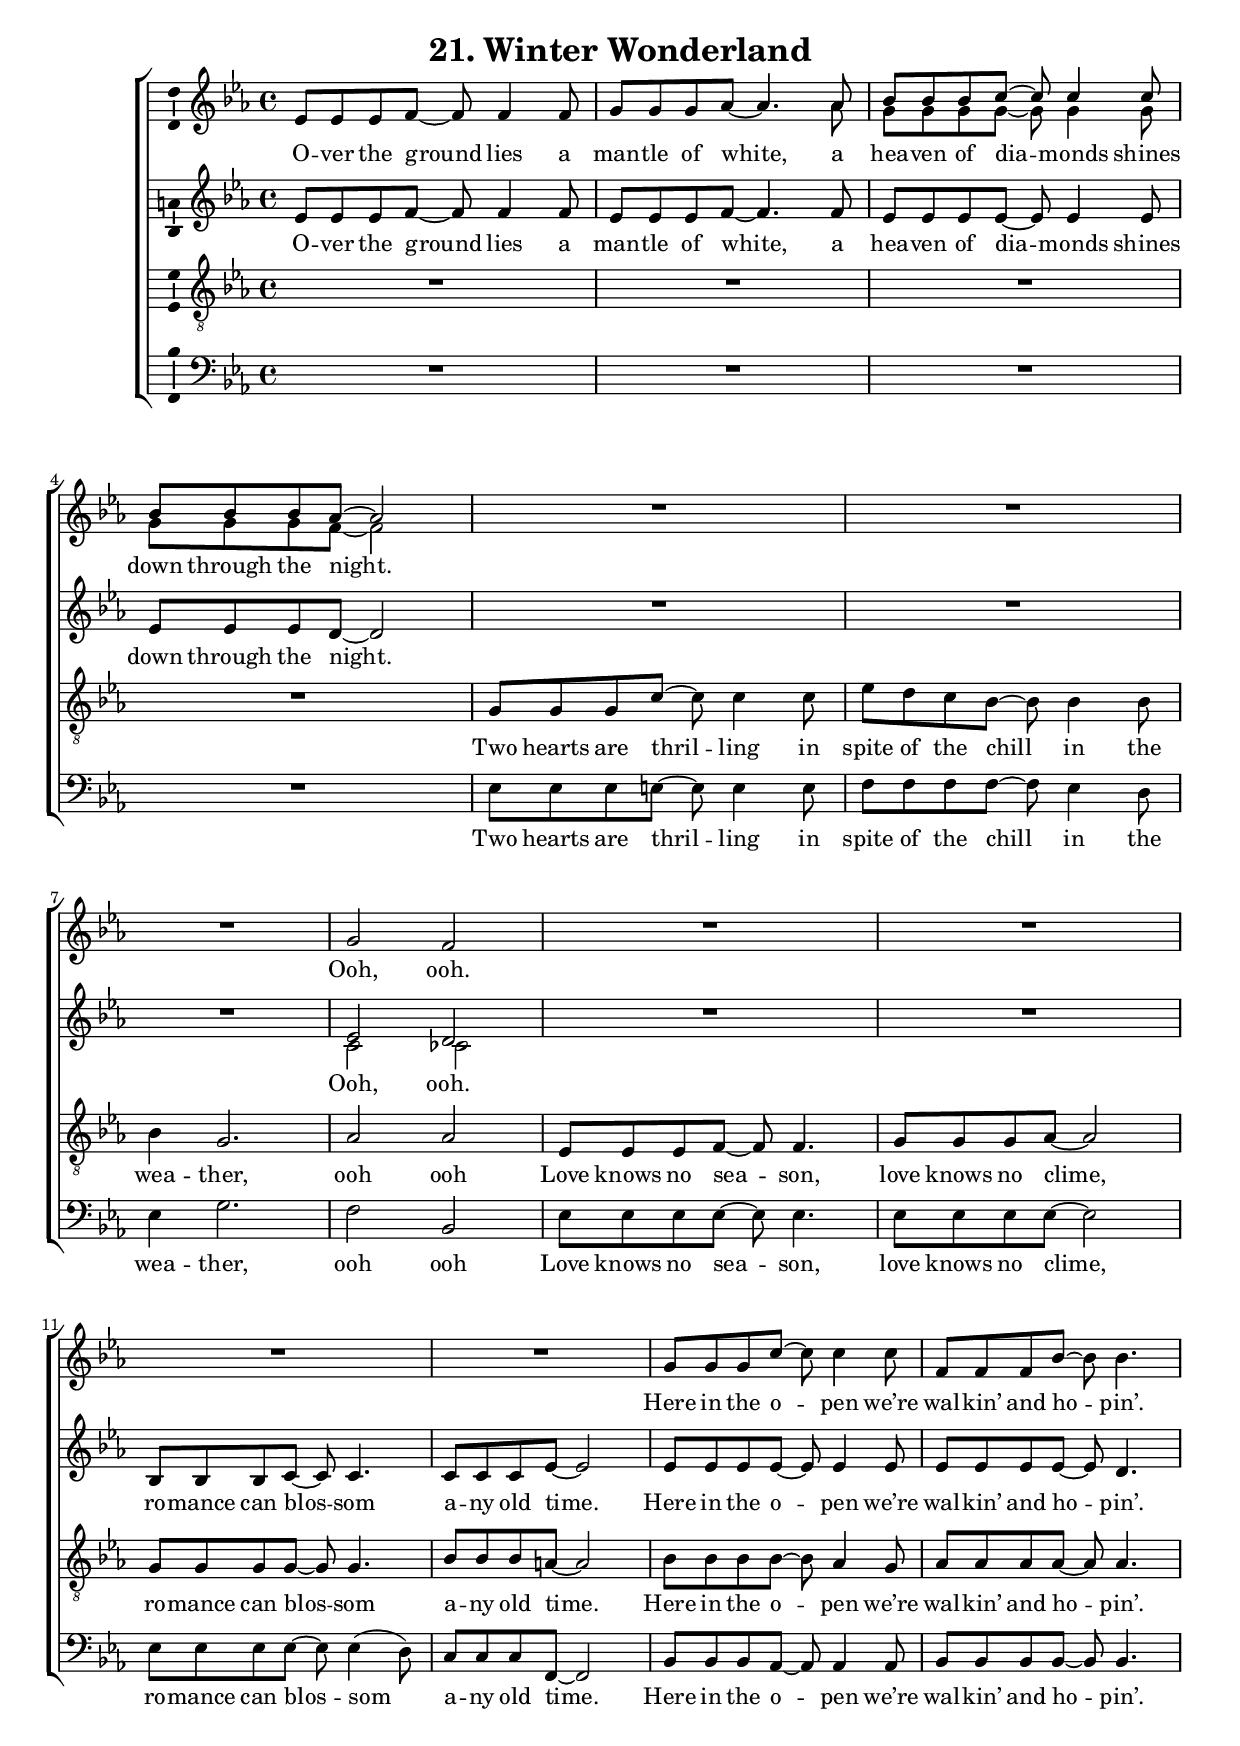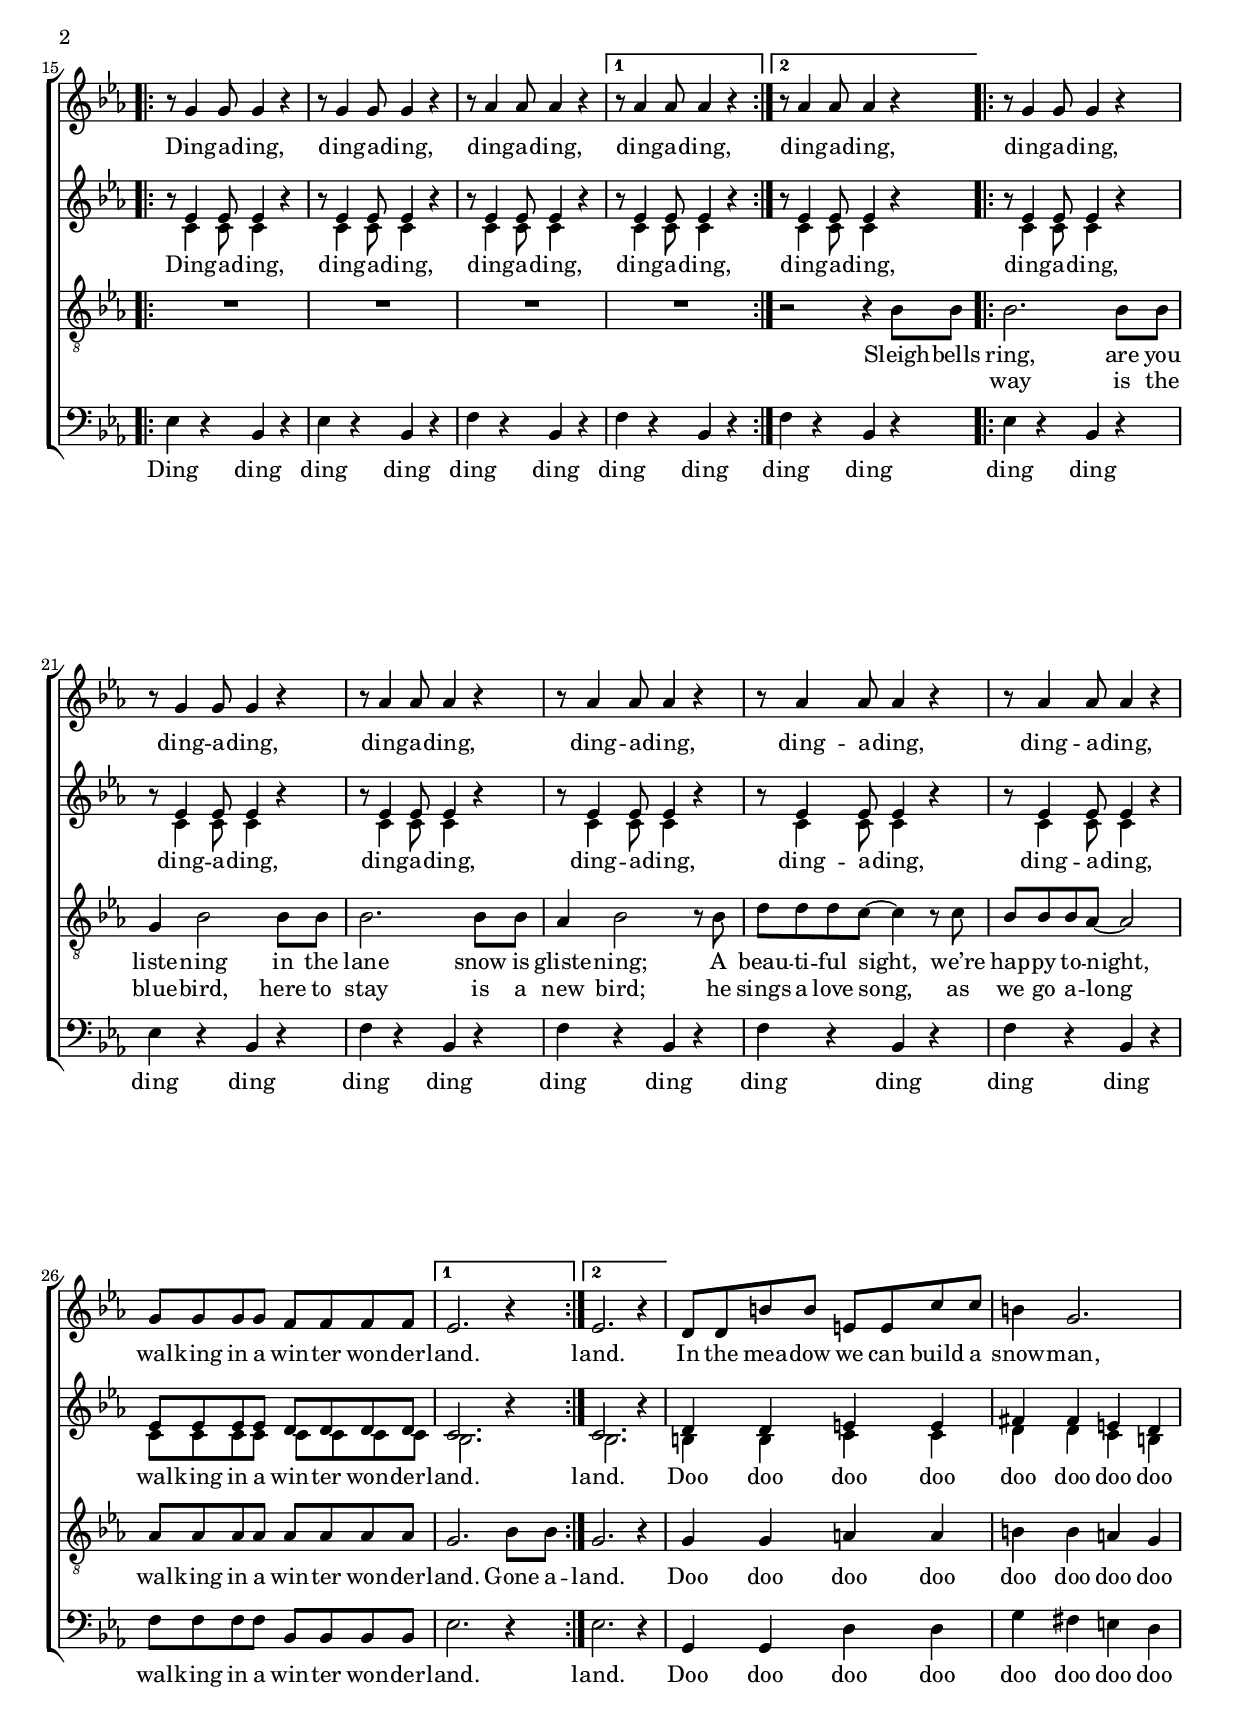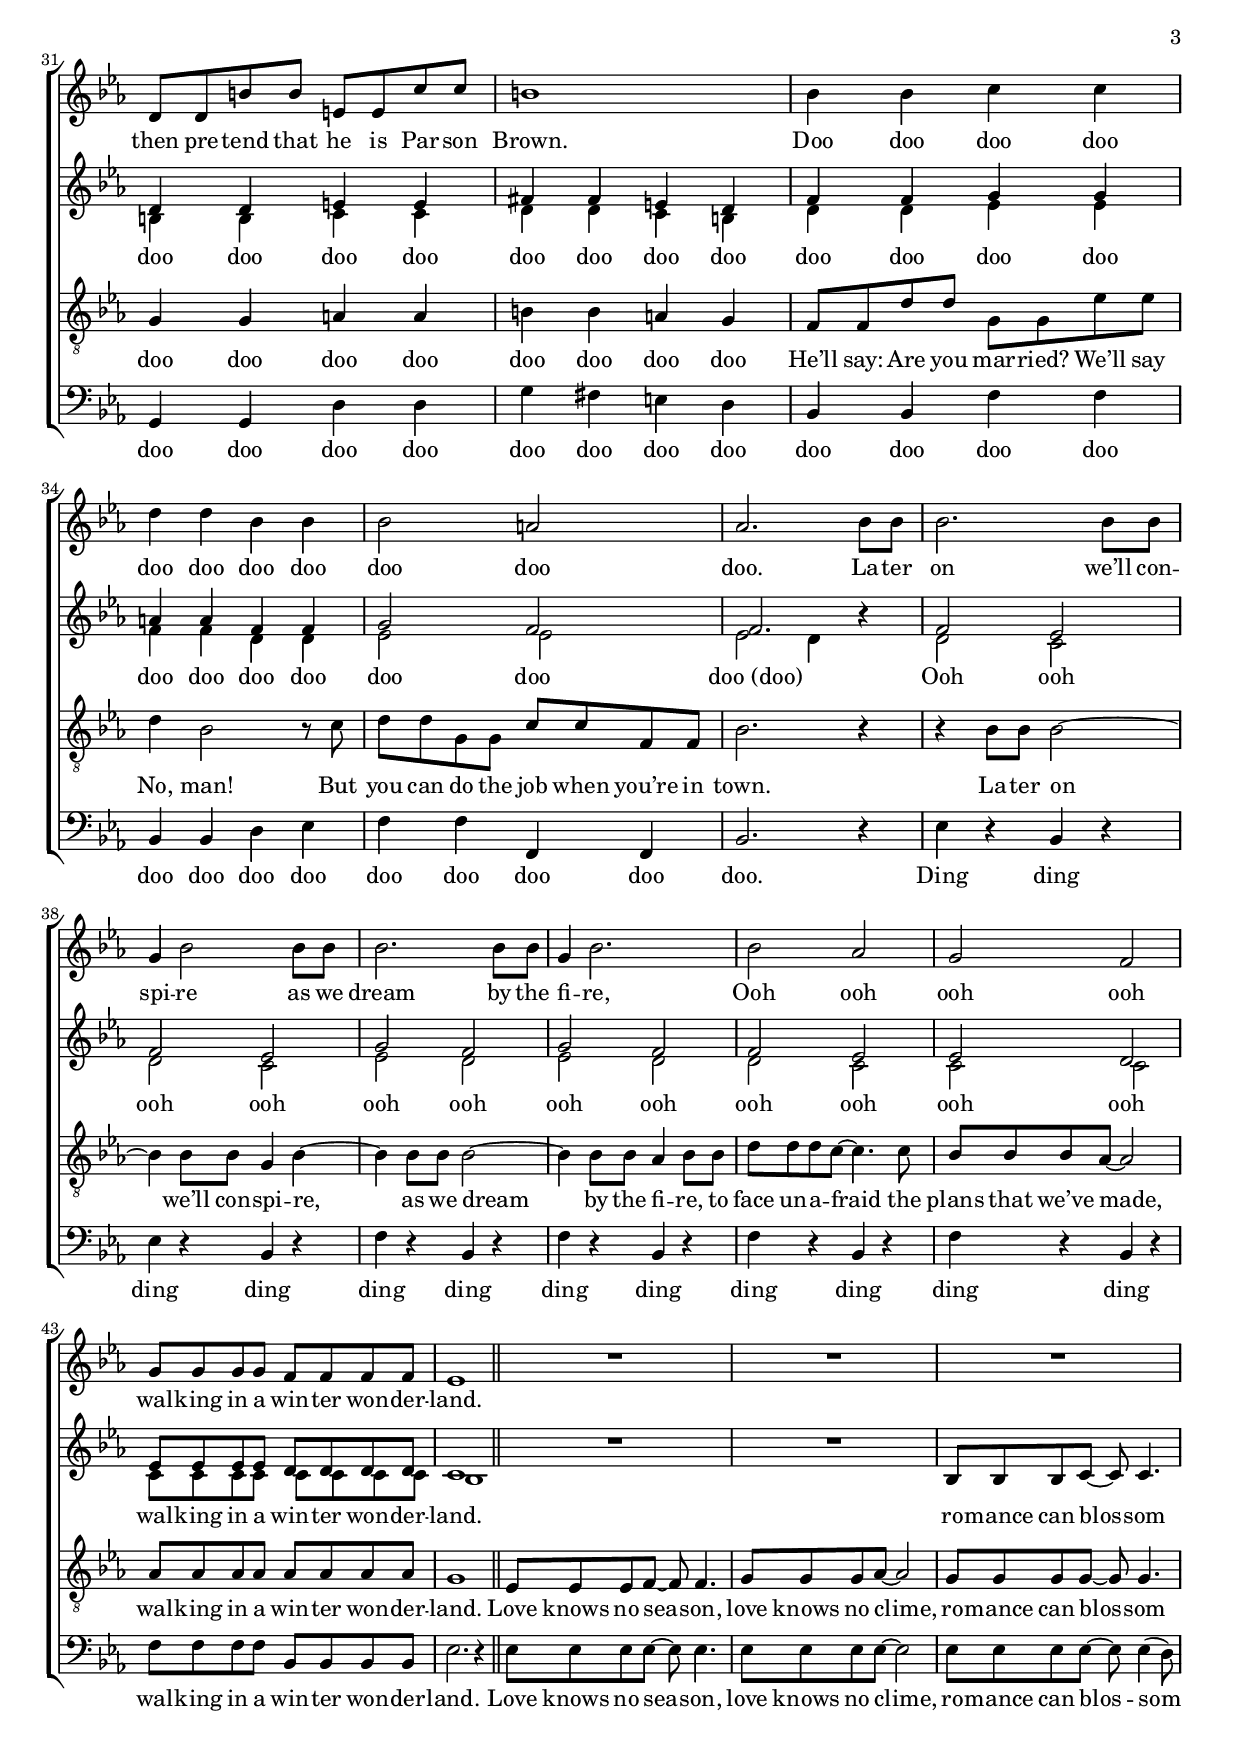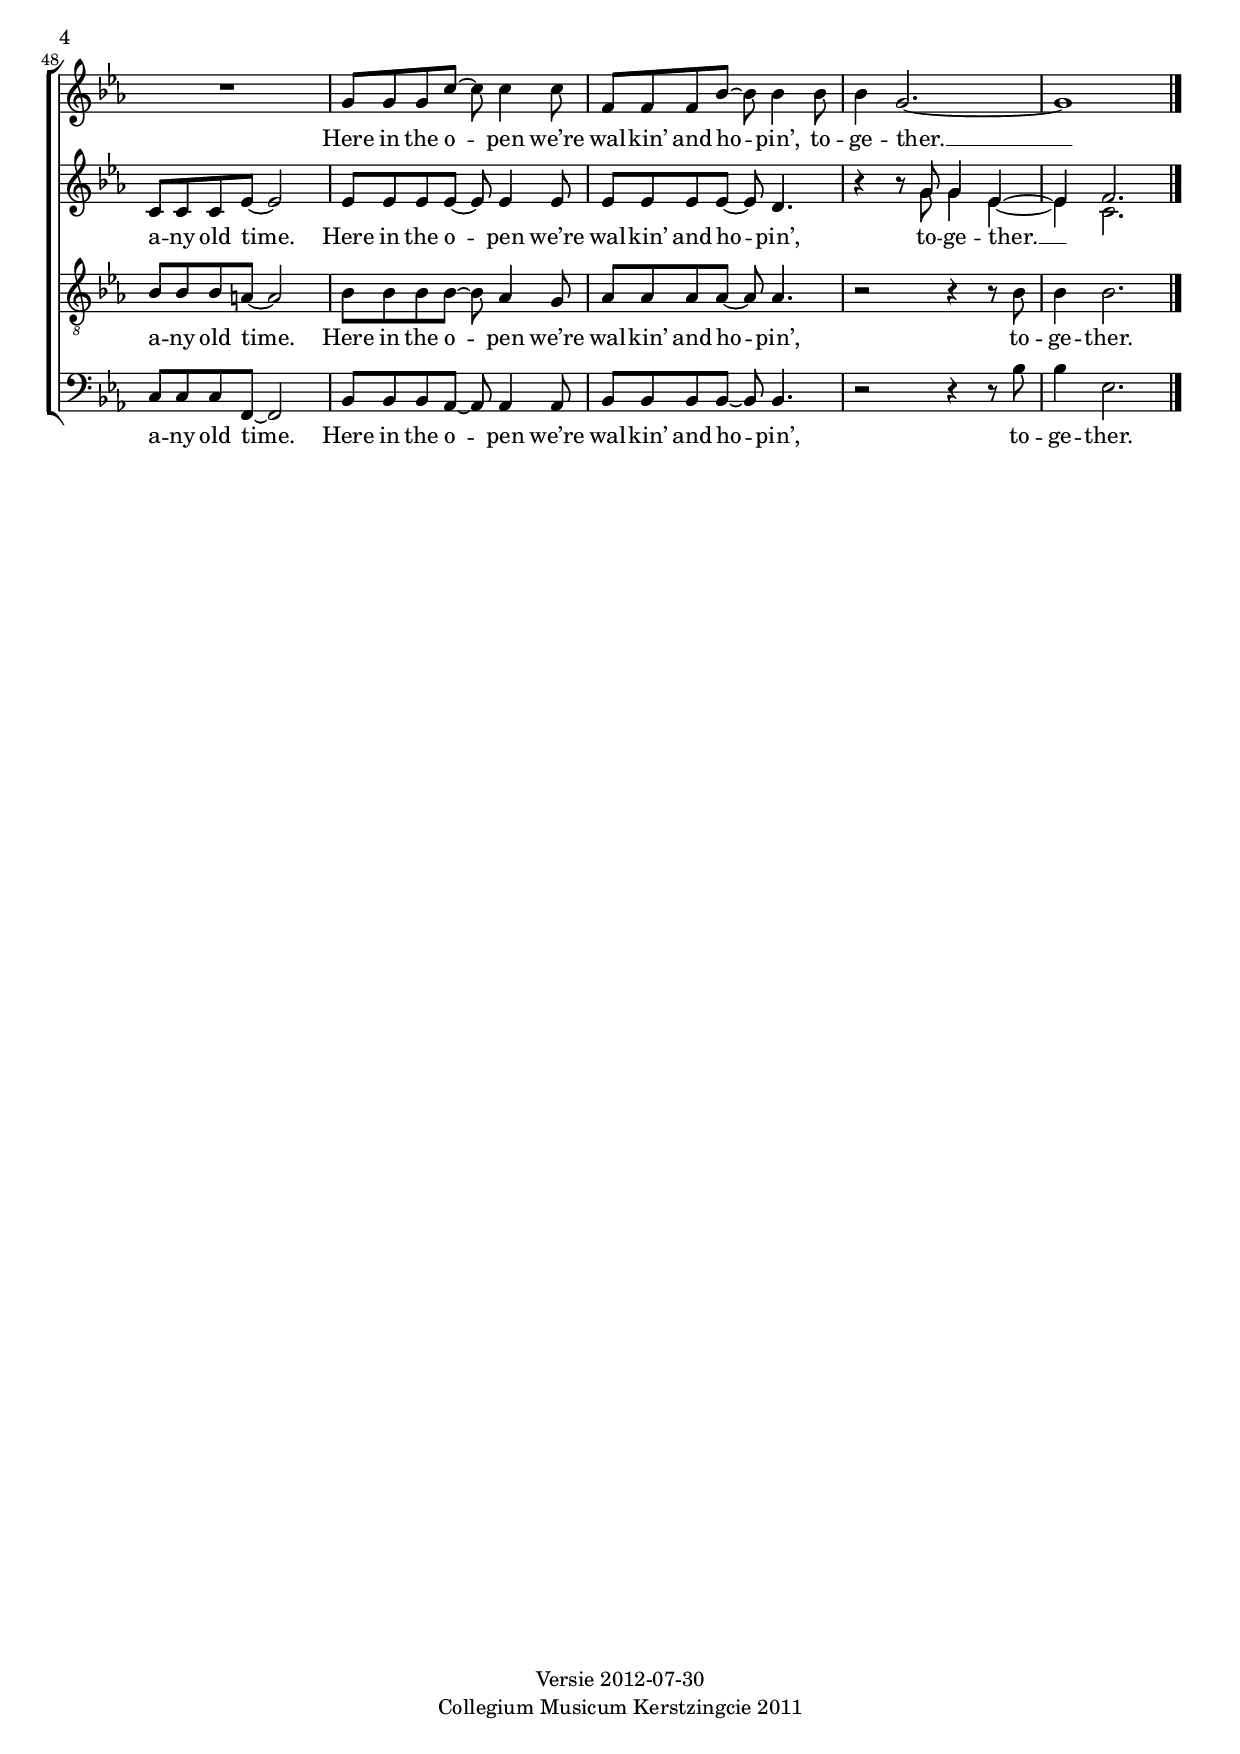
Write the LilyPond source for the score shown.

% vim: set fileformat=dos:
\version "2.12.3"

% FIXME one with global-staff-size 17; one with v. tight spacing
% FIXME page numbers centered.

% vim: set fileformat=dos:

\version "2.12.3"

%mbreak = \break
mbreak = {}

soprano = \relative c' {
  \time 4/4
  \key es \major

  %O -- ver the ground lies a
  %man -- tle of white, a
  %hea -- ven of dia -- monds shines
  %down through the night.

  es8 es es f ~ f f4 f8 |
  g8 g g as ~ as4.
  <<
    { \voiceOne
      as8 |
      bes8 bes bes c8 ~ c c4 c8 |
      \mbreak
      bes8 bes bes as8 ~ as2 |
    }
    \new Voice
    { \voiceTwo
      as8 |
      g8 g g g8 ~ g g4 g8 |
      g8 g g f8 ~ f2 |
    }
  >> \oneVoice

  R1 R1 R1

  %Ooh, ooh.
  g2 f2

  \mbreak
  R1 R1 R1 R1

  %Here in the o -- pen we’re                 %                  [1]    [2]       
  %wal -- kin’ and ho -- pin’.                % sop: dd1 dd2 dd3 dd4 :| dd4 |: dd1
  %Ding -- a -- ding, (4x)                    % ten: r   r   r   r      rin    the
  \mbreak
  g='8 g8 g8 c8 ~ c8 c4 c8 |
  f,8 f8 f8 bes8 ~ bes8 bes4. |
  \break
  \set Score.repeatCommands = #'(                     start-repeat)
    r8 g4 g8 g4 r4 |
    r8 g4 g8 g4 r4 |
    r8 as4 as8 as4 r4 |
  \set Score.repeatCommands = #'((volta "1"))
    r8 as4 as8 as4 r4 |
  \set Score.repeatCommands = #'((volta #f) (volta "2") end-repeat)
    r8 as4 as8 as4 r4 |
  \set Score.repeatCommands = #'(           (volta #f)  start-repeat)
  \mbreak

  % ding -- a -- ding ...
  % wal -- king in a win -- ter won -- der --
     r8 g4 g8 g4 r4 |
     r8 g4 g8 g4 r4 |
     r8 as4 as8 as4 r4 |
     r8 as4 as8 as4 r4 |
     r8 as4 as8 as4 r4 |
     r8 as4 as8 as4 r4 |
     g8 g g g f8 f f f |
  \set Score.repeatCommands = #'((volta "1"))
    { es2. r4 }
  \set Score.repeatCommands = #'((volta #f) (volta "2") end-repeat)
    { es2. r4 }
  \set Score.repeatCommands = #'(           (volta #f))

  % land.
  % In the mea -- dow we can build a
  % snow -- man,
  % then pre -- tend that he is Par -- son

  d8 d8 b'8 b8 e,8 e8 c'8 c8 |
  b4 g2. |
  d8 d8 b'8 b8 e,8 e8 c'8 c8 |

  %Brown.
  %doo doo doo doo ...
  \mbreak
  b='1 |
  bes4 bes4 c4 c4 |
  d4 d4 bes4 bes4 |
  bes2 a2 |

  %doo. La -- ter
  %on we’ll con --
  %spi -- re as we
  %dream by the
  %fi -- re,
  \mbreak
  as2. bes8 bes8 |
  bes 2. bes8 bes8 |
  g4 bes2 bes8 bes8 |
  bes 2. bes8 bes8 |
  g4 bes2. |

  %Ooh ooh
  %ooh ooh
  %wal -- king in a win -- ter won -- der --
  %land.
  \mbreak
  bes2 as2 |
  g2 f2 |
  g8 g8 g8 g8 f8 f8 f8 f8 |
  es1 |
  \bar "||"

  \mbreak
  R1 R1 R1 R1

  %Here in the o -- pen we’re
  %wal -- kin’ and hopin’. To --
  %ge -- ther __
  \mbreak
  g8 g8 g8 c8 ~ c8 c4 c8 |
  f,8 f8 f8 bes8 ~ bes8 bes4 bes8 |
  bes4 g2. ~ |
  g1 \bar "|."

}


altoDingUpper = {
  \oneVoice r8
  \voiceOne es4 es8 es4
  \oneVoice r4
}
  
altoDingLower = {
  \oneVoice s8
  \voiceTwo c4 c8 c4
  \oneVoice s4
}

altoOneUni = \relative c' {
  \time 4/4
  \key es \major

  %O -- ver the ground lies a
  %man -- tle of white, a
  %hea -- ven of dia -- monds shines
  \oneVoice
  es8 es8 es8 f8 ~ f8 f4 f8 |
  es8 es8 es8 f8 ~ f4. f8 |
  es8 es8 es8 es8 ~ es8 es4 es8 |

  %down through the night.
  %Ooh, ooh.
  es8 es8 es8 d8 ~ d2 |
  R1 R1 R1 |
}

altoOneSkip = \relative c' {
  \repeat unfold 7 { s1 }
}

altoTwoUpper = \relative c' {
  \voiceOne 
  es2 d2
}
altoTwoLower = \relative c' {
  \voiceTwo
  c2 ces2
}
altoThreeUni = \relative c' {
  \oneVoice
  R1 R1 

  %ro -- mance can blos -- som
  %a -- ny old time.
  bes8 bes8 bes8 c8 ~ c8 c4. |
  c8 c8 c8 es8 ~ es2 |

  %Here in the o -- pen we’re
  %wal -- kin’ and ho -- pin’.
  es8 es8 es8 es8 ~ es8 es4 es8 |
  es8 es8 es8 es8 ~ es8 d4. |
}

altoThreeSkip = { \repeat unfold 6 { s1 } }

altoFourUpper = \relative c' {
  \set Score.repeatCommands = #'(                     start-repeat)
    \repeat unfold 3 { \altoDingUpper }
  \set Score.repeatCommands = #'((volta "1"))
    \altoDingUpper
  \set Score.repeatCommands = #'((volta #f) (volta "2") end-repeat)
    \altoDingUpper
  \set Score.repeatCommands = #'(           (volta #f)  start-repeat)
    \repeat unfold 6 { \altoDingUpper }
  \voiceOne
    % Wal -- king in a win -- ter won -- der -- land
    es8 es8 es8 es8 d8 d8 d8 d8 | 
  \set Score.repeatCommands = #'((volta "1"))
    c2. 
  \oneVoice
    r4
  \set Score.repeatCommands = #'((volta #f) (volta "2") end-repeat)
  \voiceOne
    c2. 
  \oneVoice
    r4
  \set Score.repeatCommands = #'(           (volta #f))
  \voiceOne
    d4 d4 e4 e4 |
    fis4 fis4 e4 d4 |
    d4 d4 e4 e4
    fis4 fis4 e4 d4 |
    f4 f4 g4 g4 |
    a4 a4 f4 f4 |
    g2 f2 |
    f2.
  \oneVoice
    r4
  \voiceOne
    f2 es2 |
    f2 es2 |
    g2 f2 |
    g2 f2 |
    f2 es2 |
    es2 d2 |
    es8 es8 es8 es8 d8 d8 d8 d8 |
    c1 |
}

altoFourLower = \relative c' {
  \set Score.repeatCommands = #'(                     start-repeat)
    \repeat unfold 3 { \altoDingLower }
  \set Score.repeatCommands = #'((volta "1"))
    \altoDingLower
  \set Score.repeatCommands = #'((volta #f) (volta "2") end-repeat)
    \altoDingLower
  \set Score.repeatCommands = #'(           (volta #f)  start-repeat)
    \repeat unfold 6 { \altoDingLower }
  \voiceTwo
    % Wal -- king in a win -- ter won -- der -- land
    c8 c8 c8 c8 c8 c8 c8 c8 | 
  \set Score.repeatCommands = #'((volta "1"))
    bes2. 
  \oneVoice
    s4
  \set Score.repeatCommands = #'((volta #f) (volta "2") end-repeat)
  \voiceTwo
    bes2. 
  \oneVoice
    s4
  \set Score.repeatCommands = #'(           (volta #f))
  \voiceTwo
    b4 b4 c4 c4 |
    d4 d4 c4 b4 |
    b4 b4 c4 c4 |
    d4 d4 c4 b4 |
    d4 d4 es4 es4 |
    f4 f4 d4 d4 |
    es2 es2 |
    es2 d4
    s4 |
    d2 c2 |
    d2 c2 |
    es2 d2 |
    es2 d2 |
    d2 c2 |
    c2 c2 |
    c8 c8 c8 c8  c8 c8 c8 c8 |
    bes1 |
}

altoFiveUni = \relative c' {
  \oneVoice
  R1 R1 
  % FIXME dotted notes have two dots. Attempt at minimal reproduction in
  % proj/try-lilypond also has two voices, dotted note in one of them,
  % and \oneVoice in both of them, and does not display this problem; so
  % copy this file over, chop it down to size, and see where the problem
  % is.
  bes8 bes8 bes8 c8 ~ c8 c4. |
  c8 c8 c8 es8 ~ es2 |
  es8 es8 es8 es8 ~ es8 es4 es8 |
  es8 es8 es8 es8 ~ es8 d4. |
  r4 r8 
}

altoFiveSkip = {
  \oneVoice
  s1 s1
  s1
  s1
  s1
  s1
  s4 s8
}

altoSixUpper = \relative c' {
  \voiceOne
  g'8 g4 es4 ~ |
  es4 f2.
}
altoSixLower = \relative c' {
  \voiceTwo
  g'8 g4 es4 ~ |
  es4 c2.
}

altoUpper = { 
  \altoOneUni \altoTwoUpper 
  \altoThreeUni \altoFourUpper
  \altoFiveUni \altoSixUpper
}

altoLower = { 
  \altoOneSkip \altoTwoLower 
  \altoThreeSkip \altoFourLower
  \altoFiveSkip \altoSixLower
}

altoLowerMidi = {
  \altoOneUni \altoTwoLower 
  \altoThreeUni \altoFourLower
  \altoFiveUni \altoSixLower
}

tenor = \relative c {
  \time 4/4
  \key es \major
  R1 R1 R1


  % Two hearts are thril -- ling in
  % spite of the chill in the wea -- ther,
  % ooh ooh
  R1 |
  g'8 g8 g8 c8 ~ c8 c4 c8 |
  es8 d8 c8 bes8 ~ bes8 bes4 bes8 |
  bes4 g2. | 
  as2 as2

  % Love knows no sea -- son, 
  % love knows no clime,
  % ro -- mance can blos -- som
  % a -- ny old time.
  es8 es8 es8 f8 ~ f8 f4. |
  g8 g8 g8 as8 ~ as2 |
  g8 g8 g8 g8 ~ g8 g4. |
  bes8 bes8 bes8 a8 ~ a2 |

  % Here in the o -- pen we’re
  % wal -- kin’ and ho -- pin’.
  bes8 bes8 bes8 bes8 ~ bes8 as4 g8 |
  as8 as8 as8 as8 ~ as8 as4.
  \set Score.repeatCommands = #'(                     start-repeat)
    R1 R1 R1
  \set Score.repeatCommands = #'((volta "1"))
    R1
  \set Score.repeatCommands = #'((volta #f) (volta "2") end-repeat)
  % Sleigh -- bells
    r2 r4 bes=8 bes8
  \set Score.repeatCommands = #'(           (volta #f)  start-repeat)

  % ring, are you 
  % liste -- ning in the 
  % lane snow is 
  % gliste -- ning; A
  bes2. bes8 bes8 |
  g4 bes2 bes8 bes8 |
  bes2. bes8 bes8 |
  as4 bes2 r8 bes8 |

  % beau -- ti -- ful sight, we’re
  % hap -- py to -- night,
  % wal -- king in a win -- ter won -- der -- 
  % land. Gone a --
  d8 d8 d8 c8 ~ c4 r8 c8 |
  bes8 bes8 bes8 as8 ~ as2 |
  as8 as8 as8 as8   as8 as8 as8 as8 |
  \set Score.repeatCommands = #'((volta "1"))
    g2. bes8 bes8 |
  \set Score.repeatCommands = #'((volta #f) (volta "2") end-repeat)
    g2. r4 |
  \set Score.repeatCommands = #'(           (volta #f))
  % land. % repeat

  % Doo doo doo doo
  % doo doo doo doo
  % doo doo doo doo
  g4 g4 a4 a4 |
  b4 b4 a4 g4 |
  g4 g4 a4 a4 |
    
  % doo doo doo doo
  % He’ll say: Are you mar -- ried? We'll say
  % No, man! But 
  % you can do the job when you’re in 
  b4 b4 a4 g4 |
  f8 f8 d'8 d8  g,8 g8 es'8 es8 |
  d4 bes2 r8 c8 |
  d8 d8 g,8 g8   c8 c8 f,8 f8 |

  % town.
  % La -- ter on
  % we’ll con -- spi -- re,
  % as we dream
  % by the fi -- re, to
  bes2. r4 |
  r4 bes8 bes8 bes2 ~ |
  bes4 bes8 bes8 g4 bes4 ~ |
  bes4 bes8 bes8 bes2 ~ |
  bes4 bes8 bes8 as4 bes8 bes8 |

  % face un -- a -- fraid
  % the plans that we’ve made,
  % wal -- king in a win -- ter won -- der --
  % land.
  d8 d8 d8 c8 ~ c4. c8 |
  bes8 bes8 bes8 as8 ~ as2 |
  as8 as8 as8 as8  as8 as8 as8 as8
  g1

  % Love knows no sea -- son,
  % love knows no clime,
  % ro -- mance can blos -- som
  % a -- ny old time.
  es8 es8 es8 f8 ~ f8 f4. |
  g8 g8 g8 as8 ~ as2 |
  g8 g8 g8 g8 ~ g8  g4. |
  bes8 bes8 bes8 a8 ~ a2 |

  % Here in the o -- pen we’re
  % wal -- kin’ and ho -- pin’. 
  % To --
  % ge -- ther __ 
  bes8 bes8 bes8 bes8 ~ bes8 as4 g8 |
  as8 as8 as8 as8 ~ as8 as4. |
  r2 r4 r8 bes8 |
  bes4 bes2. |
}

bass = \relative c {
  \key es \major
  R1 R1 R1
  R1
  es8 es8 es8 e8 ~ e8 e4 e8 | 
  f8 f8 f8 f8 ~ f8 es4 d8 |
  es4 g2. |
  f2 bes,2

  es8 es8 es8 es8 ~ es8 es4. |
  es8 es8 es8 es8 ~ es2 |
  es8 es8 es8 es8 ~ es8 es4( d8) |
  c8 c8 c8 f,8 ~ f2 |

  bes8 bes8 bes8 as8 ~ as8 as4 as8 |
  bes8 bes8 bes8 bes8 ~ bes8 bes4.|
  \set Score.repeatCommands = #'(                     start-repeat)
  es4 r4 bes4 r4 |
  es4 r4 bes4 r4 |
  f'4 r4 bes,4 r4 |
  \set Score.repeatCommands = #'((volta "1"))
  f'4 r4 bes,4 r4 |
  \set Score.repeatCommands = #'((volta #f) (volta "2") end-repeat)
  f'4 r4 bes,4 r4 |
  \set Score.repeatCommands = #'(           (volta #f)  start-repeat)

  es4 r4 bes4 r4 |
  es4 r4 bes4 r4 |
  f'4 r4 bes,4 r4 |
  f'4 r4 bes,4 r4 |

  f'4 r4 bes,4 r4 |
  f'4 r4 bes,4 r4 |
  f'8 f8 f8 f8  bes,8 bes8 bes8 bes8 |
  \set Score.repeatCommands = #'((volta "1"))
    es2. r4
  \set Score.repeatCommands = #'((volta #f) (volta "2") end-repeat)
    es2. r4
  \set Score.repeatCommands = #'(           (volta #f))

  g,4 g4 d'4 d4
  g4 fis4 e4 d4 |
  g,4 g4 d'4 d4 |

  g4 fis4 e4 d4 |
  bes4 bes4 f'4 f4 |
  bes,4 bes4 d4 es4 |
  f4 f4 f,4 f4 |

  bes2. r4 |
  es4 r4 bes4 r4 |
  es4 r4 bes4 r4 |
  f'4 r4 bes,4 r4 |
  f'4 r4 bes,4 r4 |

  f'4 r4 bes,4 r4 |
  f'4 r4 bes,4 r4 |
  f'8 f8 f8 f8  bes,8 bes8 bes8 bes8 |
  es2. r4 |

  es8 es8 es8 es8 ~ es8 es4. |
  es8 es8 es8 es8 ~ es2 |
  es8 es8 es8 es8 ~ es8 es4( d8) |
  c8 c8 c8 f,8 ~ f2 |

  bes8 bes8 bes8 as8 ~ as8 as4 as8 |
  bes8 bes8 bes8 bes8 ~ bes8 bes4. |
  r2 r4 r8 bes'8 |
  bes4 es,2. |
}

verseOneSoprano = \lyricmode {
  O -- ver the ground lies a
  man -- tle of white, a
  hea -- ven of dia -- monds shines

  down through the night.
  Ooh, ooh.

  Here in the o -- pen we’re
  wal -- kin’ and ho -- pin’.
  Ding -- a -- ding,
  ding -- a -- ding,
  ding -- a -- ding,
  ding -- a -- ding,
  ding -- a -- ding, % for the repeat

  ding -- a -- ding,
  ding -- a -- ding,
  ding -- a -- ding,
  ding -- a -- ding,

  ding -- a -- ding,
  ding -- a -- ding,

  wal -- king in a win -- ter won -- der --
  land.
  land. % for the repeat

  In the mea -- dow we can build a
  snow -- man,
  then pre -- tend that he is Par -- son

  Brown.
  Doo doo doo doo
  doo doo doo doo
  doo doo

  doo. La -- ter
  on we’ll con --
  spi -- re as we
  dream by the
  fi -- re,

  Ooh ooh
  ooh ooh
  wal -- king in a win -- ter won -- der --
  land.

  Here in the o -- pen we’re
  wal -- kin’ and ho -- pin’, to --
  ge -- ther. __
}

verseOneAlto = \lyricmode {
  O -- ver the ground lies a
  man -- tle of white, a
  hea -- ven of dia -- monds shines

  down through the night.
  Ooh, ooh.

  ro -- mance can blos -- som
  a -- ny old time.

  Here in the o -- pen we’re
  wal -- kin’ and ho -- pin’.
  Ding -- a -- ding,
  ding -- a -- ding,
  ding -- a -- ding,
  ding -- a -- ding,

  ding -- a -- ding, % repeat

  ding -- a -- ding,
  ding -- a -- ding,
  ding -- a -- ding,
  ding -- a -- ding,

  ding -- a -- ding,
  ding -- a -- ding,

  wal -- king in a win -- ter won -- der --
  land.

  land. % repeat

  Doo doo doo doo
  doo doo doo doo
  doo doo doo doo
  doo doo doo doo
  doo doo doo doo
  doo doo doo doo
  doo doo

  "doo (doo)" 
  Ooh ooh
  ooh ooh
  ooh ooh
  ooh ooh

  ooh ooh
  ooh ooh
  wal -- king in a win -- ter won -- der --
  land.

  ro -- mance can blos -- som
  a -- ny old time.

  Here in the o -- pen we’re
  wal -- kin’ and ho -- pin’, to --
  ge -- ther. __
}

verseOneTenor = \lyricmode {
  Two hearts are thril -- ling in
  spite of the chill in the wea -- ther,

  ooh ooh

  Love knows no sea -- son, 
  love knows no clime,
  ro -- mance can blos -- som
  a -- ny old time.

  Here in the o -- pen we’re
  wal -- kin’ and ho -- pin’.
  Sleigh -- bells

  ring, are you 
  liste -- ning in the 
  lane snow is 
  gliste -- ning; A

  beau -- ti -- ful sight, we’re
  hap -- py to -- night,
  wal -- king in a win -- ter won -- der -- 
  land. Gone a --

  land. % repeat

  Doo doo doo doo
  doo doo doo doo
  doo doo doo doo

  doo doo doo doo
  He’ll say: Are you mar -- ried? We’ll say
  No, man! But 
  you can do the job when you’re in 

  town.
  La -- ter on
  we’ll con -- spi -- re,
  as we dream
  by the fi -- re, to

  face un -- a -- fraid
  the plans that we’ve made,
  wal -- king in a win -- ter won -- der --
  land.

  Love knows no sea -- son,
  love knows no clime,
  ro -- mance can blos -- som
  a -- ny old time.

  Here in the o -- pen we’re
  wal -- kin’ and ho -- pin’, to --
  ge -- ther. __ 
}

verseTwoTenor = {
  \repeat unfold 47 { \skip4 }
  \lyricmode {
    way is the 
    blue -- bird, here to 
    stay is a 
    new bird; he
    sings a love song, as
    we go a -- long
  }
}

verseOneBass = \lyricmode {
  Two hearts are thril -- ling in
  spite of the chill in the wea -- ther,

  ooh ooh

  Love knows no sea -- son, 
  love knows no clime,
  ro -- mance can blos -- som
  a -- ny old time.

  Here in the o -- pen we’re
  wal -- kin’ and ho -- pin’.

  Ding ding
  ding ding
  ding ding
  ding ding
  ding ding

  ding ding
  ding ding
  ding ding
  ding ding

  ding ding
  ding ding
  wal -- king in a win -- ter won -- der -- 
  land.

  land. % repeat

  Doo doo doo doo
  doo doo doo doo
  doo doo doo doo

  doo doo doo doo
  doo doo doo doo
  doo doo doo doo
  doo doo doo doo

  doo.

  Ding ding
  ding ding
  ding ding
  ding ding

  ding ding
  ding ding
  wal -- king in a win -- ter won -- der -- 
  land.

  Love knows no sea -- son,
  love knows no clime,
  ro -- mance can blos -- som
  a -- ny old time.

  Here in the o -- pen we’re
  wal -- kin’ and ho -- pin’, to --
  ge -- ther. __ 
}


nummer = "21." % FIXME

\header {
  title = \markup {\nummer "Winter Wonderland"}
  arranger = "" % FIXME
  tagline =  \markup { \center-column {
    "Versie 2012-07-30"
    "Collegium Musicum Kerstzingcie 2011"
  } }
}

% This useful function kills extenders that are too short to be useful
% Combine this with \override LyricExtender #'minimum-length = #0 for
% beautiful results: an extender if there is space, no extender if there
% is not.
#(define (conditional-kill-lyric-extender-callback . args)
   (lambda (grob)
    (let* ((minimum-length
            (if (null? args)
             (ly:grob-property grob 'minimum-length 0)
             (car args)))
           (X-extent (ly:stencil-extent (ly:grob-property grob 'stencil empty-stencil) X))
           (length (- (cdr X-extent) (car X-extent))))
     (if (> minimum-length length)
      (ly:grob-suicide! grob)))))

% Make everything a bit smaller. 
% The normal size of the music font is 20, but that gets things *really*
% jammed together.
#(set-global-staff-size 18)

\score {
  \new ChoirStaff <<
    \new Staff = "sSoprano" << 
      \clef "treble"
      \new Voice = "vSoprano" { \soprano }
    >>
    \new Lyrics \lyricsto "vSoprano" \verseOneSoprano

    \new Staff = "sAlto" << 
      \clef "treble"
      \new Voice = "vAltoUpper" { \altoUpper }
      \new Voice = "vAltoLower" { \altoLower }
    >>
    \new Lyrics \lyricsto "vAltoUpper" \verseOneAlto

    \new Staff = "sTenor" << 
      \clef "treble_8"
      \new Voice = "vTenor" { \tenor }
    >>
    \new Lyrics \lyricsto "vTenor" \verseOneTenor
    \new Lyrics \lyricsto "vTenor" \verseTwoTenor

    \new Staff = "sBass" << 
      \clef "bass"
      \new Voice = "vBass" { \bass }
    >>
    \new Lyrics \lyricsto "vBass" \verseOneBass
  >>
  \layout { 
    % We can haz ambitus to display pitch range?
    \context { \Staff 
      \consists "Ambitus_engraver"
    }
    % Beautiful extender lines
    \context { \Lyrics
      \override LyricExtender #'minimum-length = #0
      \override LyricExtender #'after-line-breaking = %
         #(conditional-kill-lyric-extender-callback 1)
    }
    % space-saving tweaks
    \context { \Staff
      \override VerticalAxisGroup #'minimum-Y-extent = #'(-1 . 1)
    }
    \context { \Lyrics
      \override VerticalAxisGroup #'Y-extent = #'(-0.1 . 0.1)
    }
    \context { \Lyrics
      \override VerticalAxisGroup #'minimum-Y-extent = #'(0 . 0)
    }
  }
}
